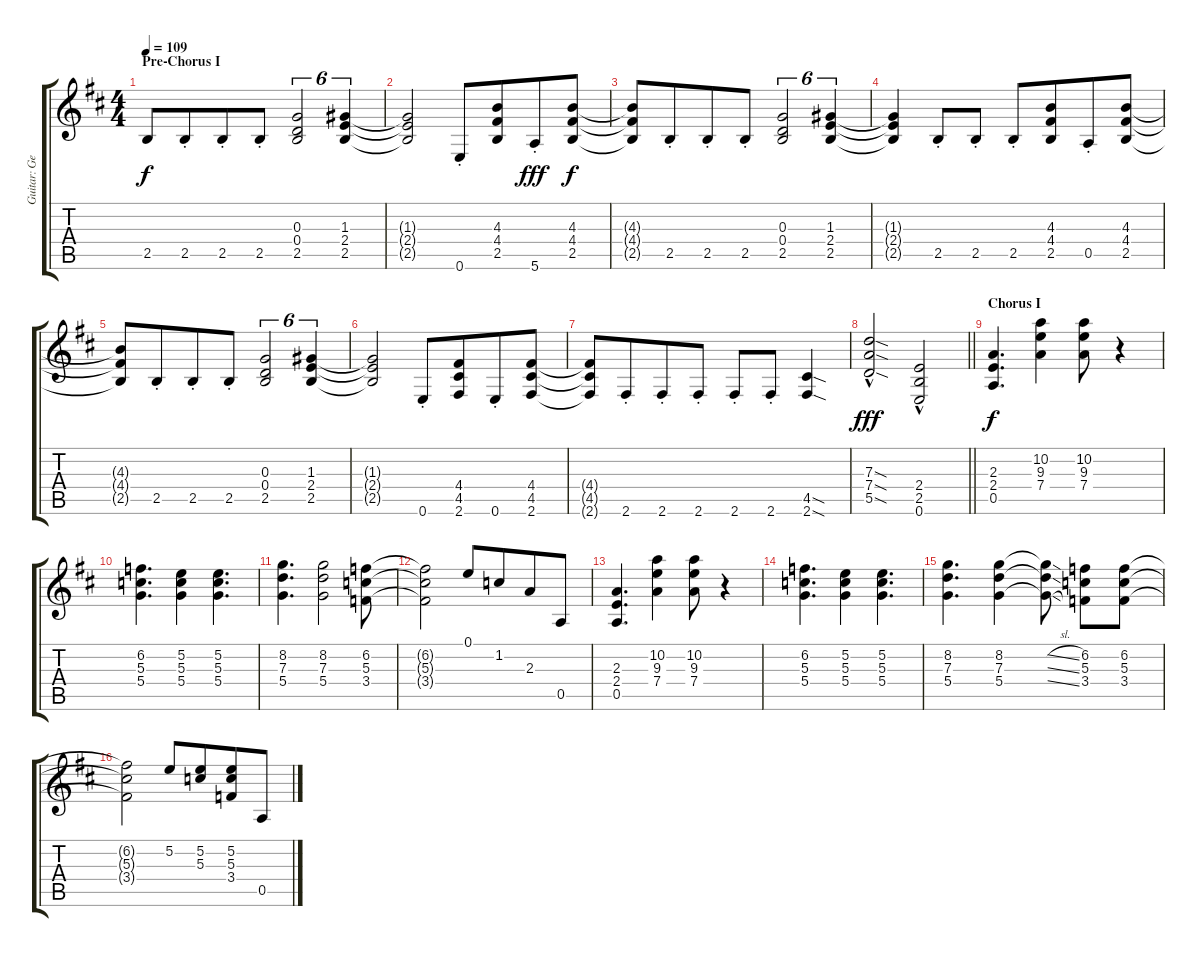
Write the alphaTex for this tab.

\track ("Guitar: George" "Guitar: Ge") {instrument overdrivenguitar}
\staff {score tabs}
\tuning (E4 B3 G3 D3 A2 E2) {hide}
\ts (4 4)
\section ("" "Pre-Chorus I")
\tempo 109
\clef g2
\ks d
2.5{t}.8{dy f} 2.5{st}.8{beam merge} 2.5{st}.8 2.5{st}.8 (0.3 0.4 2.5).2{tu (6 4)} (1.3 2.4 2.5).4{tu (6 4)} |
(1.3{t} 2.4{t} 2.5{t}).2 0.6{st}.8 (4.3 4.4 2.5).8{beam merge} 5.6{st}.8{dy fff} (4.3 4.4 2.5).8{dy f} |
(4.3{t} 4.4{t} 2.5{t}).8 2.5{st}.8{beam merge} 2.5{st}.8 2.5{st}.8 (0.3 0.4 2.5).2{tu (6 4)} (1.3 2.4 2.5).4{tu (6 4)} |
(1.3{t} 2.4{t} 2.5{t}).4 2.5{st}.8 2.5{st}.8 2.5{st}.8 (4.3 4.4 2.5).8{beam merge} 0.5{st}.8 (4.3 4.4 2.5).8 |
(4.3{t} 4.4{t} 2.5{t}).8 2.5{st}.8{beam merge} 2.5{st}.8 2.5{st}.8 (0.3 0.4 2.5).2{tu (6 4)} (1.3 2.4 2.5).4{tu (6 4)} |
(1.3{t} 2.4{t} 2.5{t}).2 0.6{st}.8 (4.4 4.5 2.6).8{beam merge} 0.6{st}.8 (4.4 4.5 2.6).8 |
(4.4{t} 4.5{t} 2.6{t}).8 2.6{st}.8{beam merge} 2.6{st}.8 2.6{st}.8 2.6{st}.8 2.6{st}.8 (4.5{sod} 2.6{sod}).4 |
\barLineRight lightlight
(7.3{sod hac} 7.4{sod hac} 5.5{sod hac}).2{dy fff} (2.4{hac} 2.5{hac} 0.6{hac}).2 |
\section ("" "Chorus I")
(2.3 2.4 0.5).4{d dy f} (10.2 9.3 7.4).4 (10.2 9.3 7.4).8 r.4 |
(6.2 5.3 5.4).4{d} (5.2 5.3 5.4).4 (5.2 5.3 5.4).4{d} |
(8.2 7.3 5.4).4{d} (8.2 7.3 5.4).2 (6.2 5.3 3.4).8 |
(6.2{t} 5.3{t} 3.4{t}).2 0.1.8 1.2.8{beam merge} 2.3.8 0.5.8 |
(2.3 2.4 0.5).4{d} (10.2 9.3 7.4).4 (10.2 9.3 7.4).8 r.4 |
(6.2 5.3 5.4).4{d} (5.2 5.3 5.4).4 (5.2 5.3 5.4).4{d} |
(8.2 7.3 5.4).4{d} (8.2 7.3 5.4).4 (8.2{sl t} 7.3{sl t} 5.4{sl t}).8 (6.2 5.3 3.4).8 (6.2 5.3 3.4).8 |
(6.2{t} 5.3{t} 3.4{t}).2 5.2.8 (5.2 5.3).8{beam merge} (5.2 5.3 3.4).8 0.5.8
